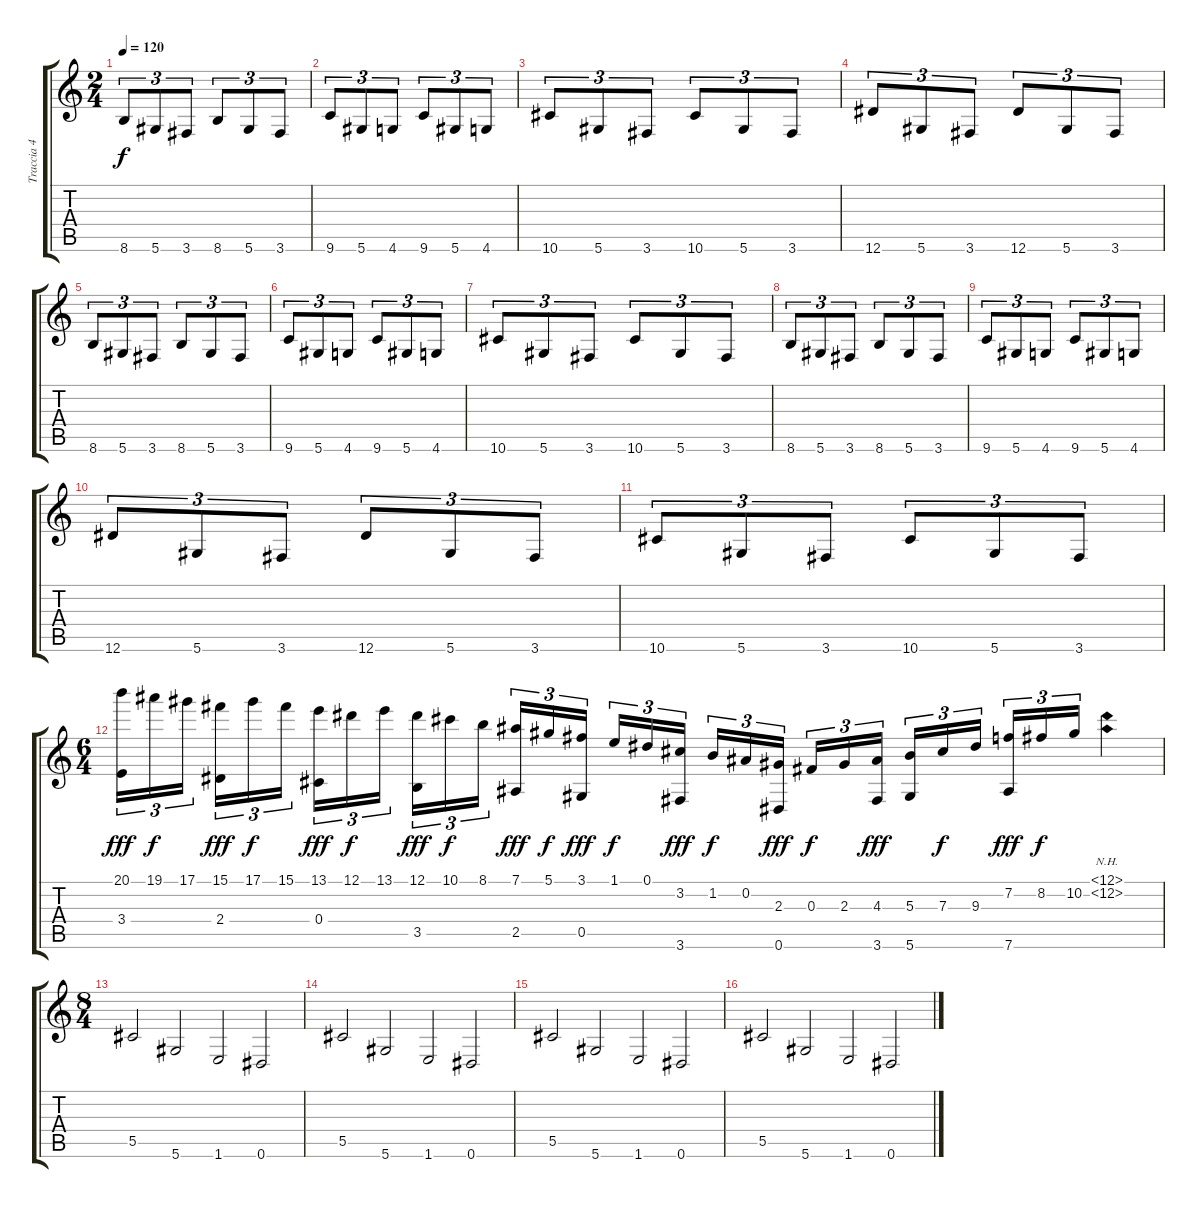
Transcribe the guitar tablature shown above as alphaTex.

\track ("Traccia 4" "Traccia 4") {instrument acousticguitarnylon}
\staff {score tabs}
\tuning (Eb4 Bb3 Gb3 Db3 Ab2 Eb2) {hide}
\ts (2 4)
\tempo 120
\clef g2
\ks c
8.6.8{tu (3 2) dy f} 5.6.8{tu (3 2)} 3.6.8{tu (3 2)} 8.6.8{tu (3 2)} 5.6.8{tu (3 2)} 3.6.8{tu (3 2)} |
9.6.8{tu (3 2)} 5.6.8{tu (3 2)} 4.6.8{tu (3 2)} 9.6.8{tu (3 2)} 5.6.8{tu (3 2)} 4.6.8{tu (3 2)} |
10.6.8{tu (3 2)} 5.6.8{tu (3 2)} 3.6.8{tu (3 2)} 10.6.8{tu (3 2)} 5.6.8{tu (3 2)} 3.6.8{tu (3 2)} |
12.6.8{tu (3 2)} 5.6.8{tu (3 2)} 3.6.8{tu (3 2)} 12.6.8{tu (3 2)} 5.6.8{tu (3 2)} 3.6.8{tu (3 2)} |
8.6.8{tu (3 2)} 5.6.8{tu (3 2)} 3.6.8{tu (3 2)} 8.6.8{tu (3 2)} 5.6.8{tu (3 2)} 3.6.8{tu (3 2)} |
9.6.8{tu (3 2)} 5.6.8{tu (3 2)} 4.6.8{tu (3 2)} 9.6.8{tu (3 2)} 5.6.8{tu (3 2)} 4.6.8{tu (3 2)} |
10.6.8{tu (3 2)} 5.6.8{tu (3 2)} 3.6.8{tu (3 2)} 10.6.8{tu (3 2)} 5.6.8{tu (3 2)} 3.6.8{tu (3 2)} |
8.6.8{tu (3 2)} 5.6.8{tu (3 2)} 3.6.8{tu (3 2)} 8.6.8{tu (3 2)} 5.6.8{tu (3 2)} 3.6.8{tu (3 2)} |
9.6.8{tu (3 2)} 5.6.8{tu (3 2)} 4.6.8{tu (3 2)} 9.6.8{tu (3 2)} 5.6.8{tu (3 2)} 4.6.8{tu (3 2)} |
12.6.8{tu (3 2)} 5.6.8{tu (3 2)} 3.6.8{tu (3 2)} 12.6.8{tu (3 2)} 5.6.8{tu (3 2)} 3.6.8{tu (3 2)} |
10.6.8{tu (3 2)} 5.6.8{tu (3 2)} 3.6.8{tu (3 2)} 10.6.8{tu (3 2)} 5.6.8{tu (3 2)} 3.6.8{tu (3 2)} |
\ts (6 4)
(20.1 3.4).16{tu (3 2) dy fff} 19.1.16{tu (3 2) dy f} 17.1.16{tu (3 2)} (15.1 2.4).16{tu (3 2) dy fff} 17.1.16{tu (3 2) dy f} 15.1.16{tu (3 2)} (13.1 0.4).16{tu (3 2) dy fff} 12.1.16{tu (3 2) dy f} 13.1.16{tu (3 2)} (12.1 3.5).16{tu (3 2) dy fff} 10.1.16{tu (3 2) dy f} 8.1.16{tu (3 2)} (7.1 2.5).16{tu (3 2) dy fff} 5.1.16{tu (3 2) dy f} (3.1 0.5).16{tu (3 2) dy fff} 1.1.16{tu (3 2) dy f} 0.1.16{tu (3 2)} (3.2 3.6).16{tu (3 2) dy fff} 1.2.16{tu (3 2) dy f} 0.2.16{tu (3 2)} (2.3 0.6).16{tu (3 2) dy fff} 0.3.16{tu (3 2) dy f} 2.3.16{tu (3 2)} (4.3 3.6).16{tu (3 2) dy fff} (5.3 5.6).16{tu (3 2)} 7.3.16{tu (3 2) dy f} 9.3.16{tu (3 2)} (7.2 7.6).16{tu (3 2) dy fff} 8.2.16{tu (3 2) dy f} 10.2.16{tu (3 2)} (12.1{nh} 12.2{nh}).4 |
\ts (8 4)
5.5.2 5.6.2 1.6.2 0.6.2 |
5.5.2 5.6.2 1.6.2 0.6.2 |
5.5.2 5.6.2 1.6.2 0.6.2 |
5.5.2 5.6.2 1.6.2 0.6.2
